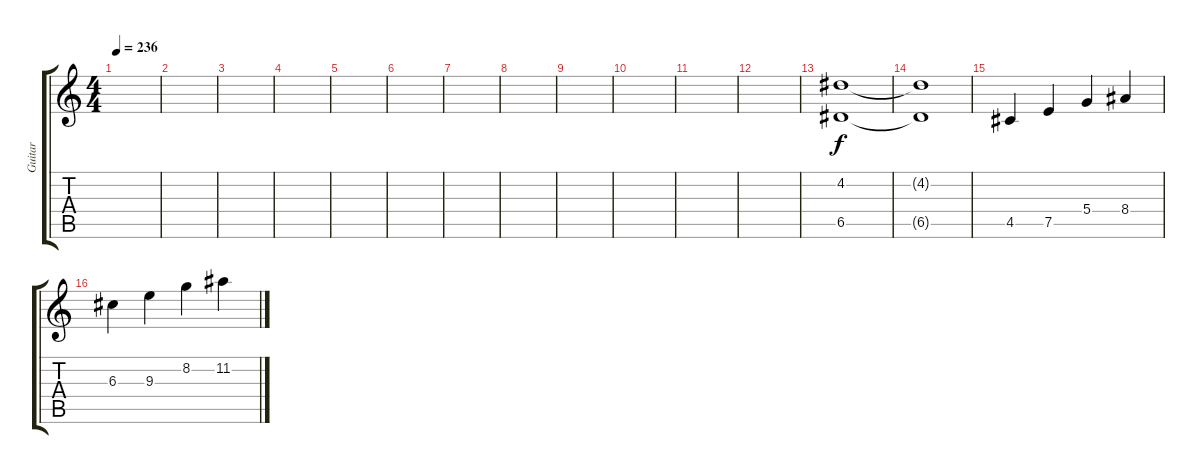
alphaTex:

\track ("Guitar" "Guitar") {instrument overdrivenguitar}
\staff {score tabs}
\tuning (E4 B3 G3 D3 A2 D2) {hide}
\ts (4 4)
\tempo 236
\clef g2
\ks c
|
|
|
|
|
|
|
|
|
|
|
|
(4.2 6.5).1 |
(4.2{t} 6.5{t}).1 |
4.5.4 7.5.4 5.4.4 8.4.4 |
6.3.4 9.3.4 8.2.4 11.2.4
